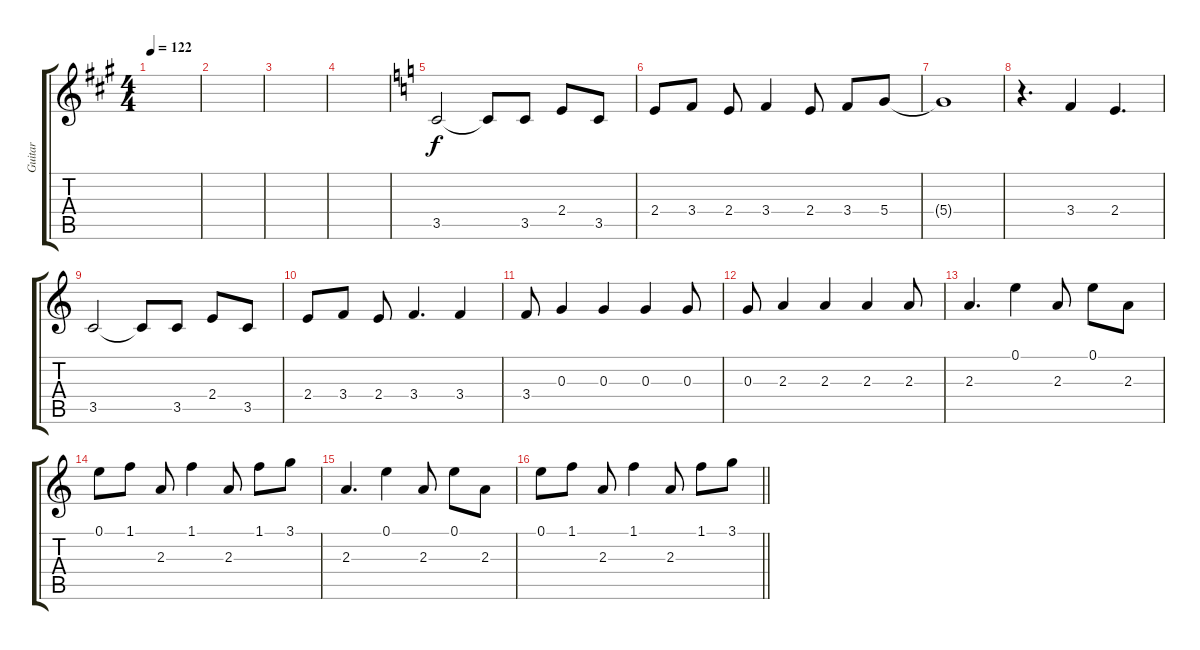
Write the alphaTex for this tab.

\track ("Guitar" "Guitar") {instrument electricguitarjazz}
\staff {score tabs}
\tuning (E4 B3 G3 D3 A2 D2) {hide}
\ts (4 4)
\tempo 122
\clef g2
\ks a
|
|
|
|
\ks c
3.5.2 3.5{t}.8 3.5.8 2.4.8 3.5.8 |
2.4.8 3.4.8 2.4.8 3.4.4 2.4.8 3.4.8 5.4.8 |
5.4{t}.1 |
r.4{d} 3.4.4 2.4.4{d} |
3.5.2 3.5{t}.8 3.5.8 2.4.8 3.5.8 |
2.4.8 3.4.8 2.4.8 3.4.4{d} 3.4.4 |
3.4.8 0.3.4 0.3.4 0.3.4 0.3.8 |
0.3.8 2.3.4 2.3.4 2.3.4 2.3.8 |
2.3.4{d} 0.1.4 2.3.8 0.1.8 2.3.8 |
0.1.8 1.1.8 2.3.8 1.1.4 2.3.8 1.1.8 3.1.8 |
2.3.4{d} 0.1.4 2.3.8 0.1.8 2.3.8 |
\barLineRight lightlight
0.1.8 1.1.8 2.3.8 1.1.4 2.3.8 1.1.8 3.1.8
